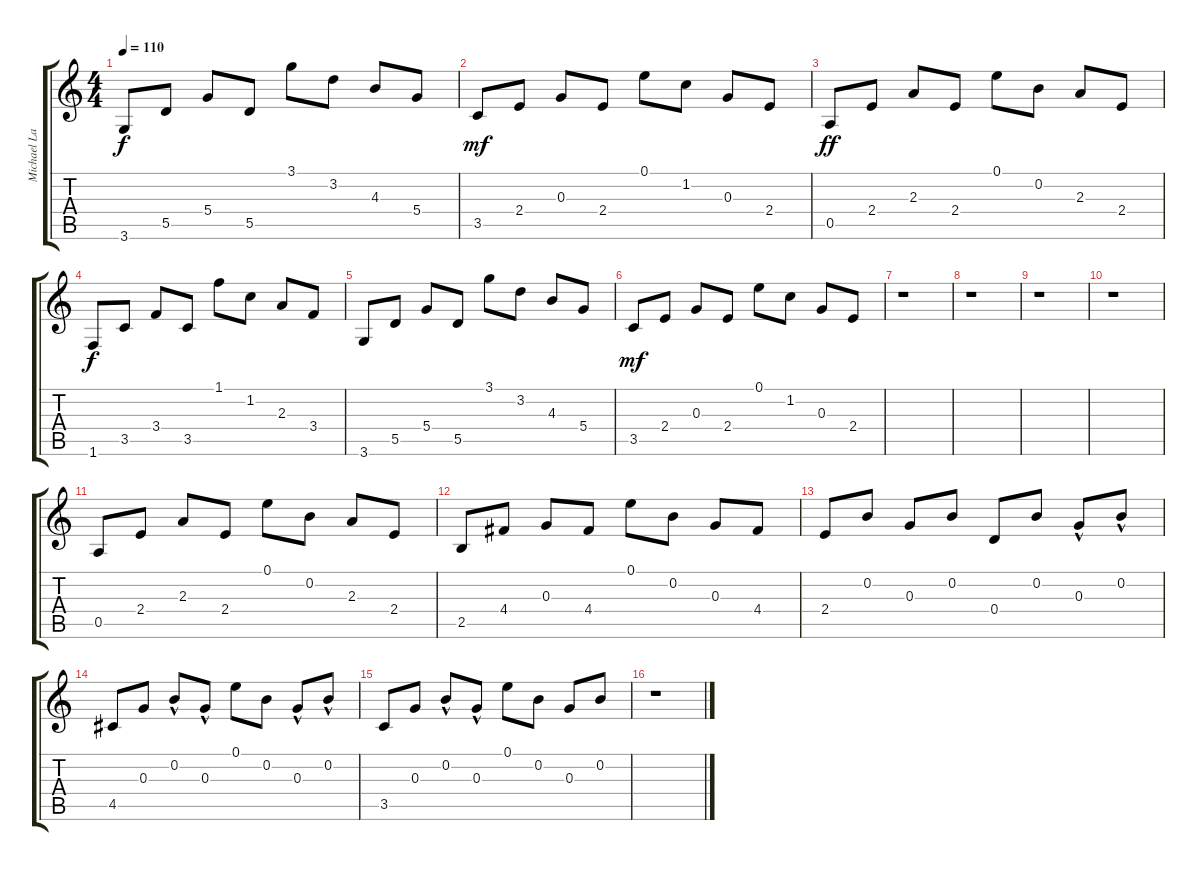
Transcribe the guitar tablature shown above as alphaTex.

\track ("Michael Lardy" "Michael La") {instrument acousticguitarsteel}
\staff {score tabs}
\tuning (E4 B3 G3 D3 A2 E2) {hide}
\ts (4 4)
\tempo 110
\clef g2
\ks c
3.6.8{dy f} 5.5.8 5.4.8 5.5.8 3.1.8 3.2.8 4.3.8 5.4.8 |
3.5.8{dy mf} 2.4.8 0.3.8 2.4.8 0.1.8 1.2.8 0.3.8 2.4.8 |
0.5.8{dy ff} 2.4.8 2.3.8 2.4.8 0.1.8 0.2.8 2.3.8 2.4.8 |
1.6.8{dy f} 3.5.8 3.4.8 3.5.8 1.1.8 1.2.8 2.3.8 3.4.8 |
3.6.8 5.5.8 5.4.8 5.5.8 3.1.8 3.2.8 4.3.8 5.4.8 |
3.5.8{dy mf} 2.4.8 0.3.8 2.4.8 0.1.8 1.2.8 0.3.8 2.4.8 |
r.1 |
r.1 |
r.1 |
r.1 |
0.5.8 2.4.8 2.3.8 2.4.8 0.1.8 0.2.8 2.3.8 2.4.8 |
2.5.8 4.4.8 0.3.8 4.4.8 0.1.8 0.2.8 0.3.8 4.4.8 |
2.4.8 0.2.8 0.3.8 0.2.8 0.4.8 0.2.8 0.3{hac}.8 0.2{hac}.8 |
4.5.8 0.3.8 0.2{hac}.8 0.3{hac}.8 0.1.8 0.2.8 0.3{hac}.8 0.2{hac}.8 |
3.5.8 0.3.8 0.2{hac}.8 0.3{hac}.8 0.1.8 0.2.8 0.3.8 0.2.8 |
r.1
